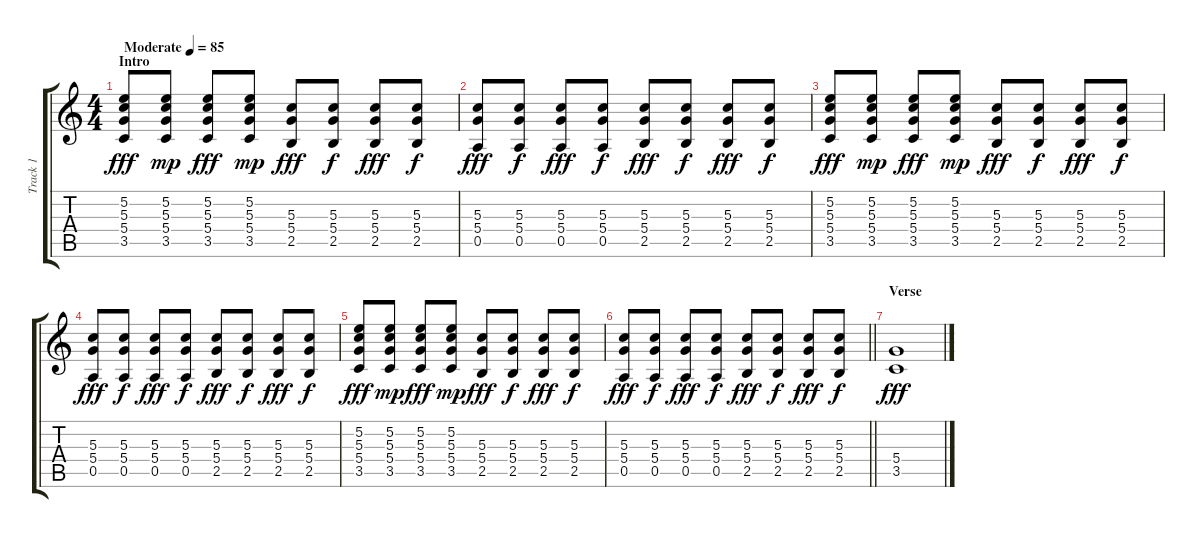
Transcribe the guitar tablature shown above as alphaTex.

\track ("Track 1" "Track 1") {instrument overdrivenguitar}
\staff {score tabs}
\tuning (E4 B3 G3 D3 A2 E2) {hide}
\ts (4 4)
\section ("" "Intro")
\tempo (85 "Moderate")
\clef g2
\ks c
(5.2 5.3 5.4 3.5).8{dy fff instrument overdrivenguitar} (5.2 5.3 5.4 3.5).8{dy mp} (5.2 5.3 5.4 3.5).8{dy fff} (5.2 5.3 5.4 3.5).8{dy mp} (5.3 5.4 2.5).8{dy fff} (5.3 5.4 2.5).8{dy f} (5.3 5.4 2.5).8{dy fff} (5.3 5.4 2.5).8{dy f} |
(5.3 5.4 0.5).8{dy fff} (5.3 5.4 0.5).8{dy f} (5.3 5.4 0.5).8{dy fff} (5.3 5.4 0.5).8{dy f} (5.3 5.4 2.5).8{dy fff} (5.3 5.4 2.5).8{dy f} (5.3 5.4 2.5).8{dy fff} (5.3 5.4 2.5).8{dy f} |
(5.2 5.3 5.4 3.5).8{dy fff} (5.2 5.3 5.4 3.5).8{dy mp} (5.2 5.3 5.4 3.5).8{dy fff} (5.2 5.3 5.4 3.5).8{dy mp} (5.3 5.4 2.5).8{dy fff} (5.3 5.4 2.5).8{dy f} (5.3 5.4 2.5).8{dy fff} (5.3 5.4 2.5).8{dy f} |
(5.3 5.4 0.5).8{dy fff} (5.3 5.4 0.5).8{dy f} (5.3 5.4 0.5).8{dy fff} (5.3 5.4 0.5).8{dy f} (5.3 5.4 2.5).8{dy fff} (5.3 5.4 2.5).8{dy f} (5.3 5.4 2.5).8{dy fff} (5.3 5.4 2.5).8{dy f} |
(5.2 5.3 5.4 3.5).8{dy fff} (5.2 5.3 5.4 3.5).8{dy mp} (5.2 5.3 5.4 3.5).8{dy fff} (5.2 5.3 5.4 3.5).8{dy mp} (5.3 5.4 2.5).8{dy fff} (5.3 5.4 2.5).8{dy f} (5.3 5.4 2.5).8{dy fff} (5.3 5.4 2.5).8{dy f} |
\barLineRight lightlight
(5.3 5.4 0.5).8{dy fff} (5.3 5.4 0.5).8{dy f} (5.3 5.4 0.5).8{dy fff} (5.3 5.4 0.5).8{dy f} (5.3 5.4 2.5).8{dy fff} (5.3 5.4 2.5).8{dy f} (5.3 5.4 2.5).8{dy fff} (5.3 5.4 2.5).8{dy f} |
\section ("" "Verse")
(5.4 3.5).1{dy fff}
